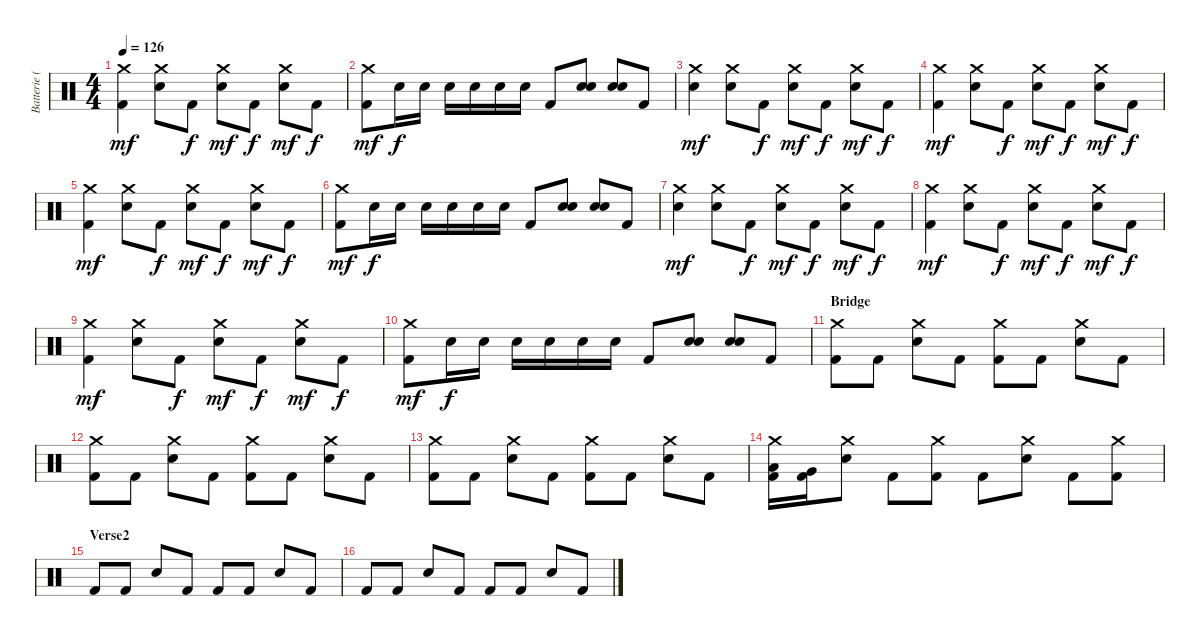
\track ("Batterie (Dom)" "Batterie (") {instrument percussion}
\staff {score}
\articulation defaults
\ts (4 4)
\tempo 126
\clef neutral
\ks c
("Crash medium (hit)" "Kick (hit) 2").4{dy mf} ("Crash medium (hit)" "Electric Snare (hit)").8 "Kick (hit) 2".8{dy f} ("Crash medium (hit)" "Electric Snare (hit)").8{dy mf} "Kick (hit) 2".8{dy f} ("Crash medium (hit)" "Electric Snare (hit)").8{dy mf} "Kick (hit) 2".8{dy f} |
("Crash medium (hit)" "Kick (hit) 2").8{dy mf} "Electric Snare (hit)".16{dy f} "Electric Snare (hit)".16 "Electric Snare (hit)".16 "Electric Snare (hit)".16 "Electric Snare (hit)".16 "Electric Snare (hit)".16 "Kick (hit) 2".8 ("Electric Snare (hit)" "Electric Snare (hit)").8 ("Electric Snare (hit)" "Electric Snare (hit)").8 "Kick (hit) 2".8 |
("Crash medium (hit)" "Electric Snare (hit)").4{dy mf} ("Crash medium (hit)" "Electric Snare (hit)").8 "Kick (hit) 2".8{dy f} ("Crash medium (hit)" "Electric Snare (hit)").8{dy mf} "Kick (hit) 2".8{dy f} ("Crash medium (hit)" "Electric Snare (hit)").8{dy mf} "Kick (hit) 2".8{dy f} |
("Crash medium (hit)" "Kick (hit) 2").4{dy mf} ("Crash medium (hit)" "Electric Snare (hit)").8 "Kick (hit) 2".8{dy f} ("Crash medium (hit)" "Electric Snare (hit)").8{dy mf} "Kick (hit) 2".8{dy f} ("Crash medium (hit)" "Electric Snare (hit)").8{dy mf} "Kick (hit) 2".8{dy f} |
("Crash medium (hit)" "Kick (hit) 2").4{dy mf} ("Crash medium (hit)" "Electric Snare (hit)").8 "Kick (hit) 2".8{dy f} ("Crash medium (hit)" "Electric Snare (hit)").8{dy mf} "Kick (hit) 2".8{dy f} ("Crash medium (hit)" "Electric Snare (hit)").8{dy mf} "Kick (hit) 2".8{dy f} |
("Crash medium (hit)" "Kick (hit) 2").8{dy mf} "Electric Snare (hit)".16{dy f} "Electric Snare (hit)".16 "Electric Snare (hit)".16 "Electric Snare (hit)".16 "Electric Snare (hit)".16 "Electric Snare (hit)".16 "Kick (hit) 2".8 ("Electric Snare (hit)" "Electric Snare (hit)").8 ("Electric Snare (hit)" "Electric Snare (hit)").8 "Kick (hit) 2".8 |
("Crash medium (hit)" "Electric Snare (hit)").4{dy mf} ("Crash medium (hit)" "Electric Snare (hit)").8 "Kick (hit) 2".8{dy f} ("Crash medium (hit)" "Electric Snare (hit)").8{dy mf} "Kick (hit) 2".8{dy f} ("Crash medium (hit)" "Electric Snare (hit)").8{dy mf} "Kick (hit) 2".8{dy f} |
("Crash medium (hit)" "Kick (hit) 2").4{dy mf} ("Crash medium (hit)" "Electric Snare (hit)").8 "Kick (hit) 2".8{dy f} ("Crash medium (hit)" "Electric Snare (hit)").8{dy mf} "Kick (hit) 2".8{dy f} ("Crash medium (hit)" "Electric Snare (hit)").8{dy mf} "Kick (hit) 2".8{dy f} |
("Crash medium (hit)" "Kick (hit) 2").4{dy mf} ("Crash medium (hit)" "Electric Snare (hit)").8 "Kick (hit) 2".8{dy f} ("Crash medium (hit)" "Electric Snare (hit)").8{dy mf} "Kick (hit) 2".8{dy f} ("Crash medium (hit)" "Electric Snare (hit)").8{dy mf} "Kick (hit) 2".8{dy f} |
("Crash medium (hit)" "Kick (hit) 2").8{dy mf} "Electric Snare (hit)".16{dy f} "Electric Snare (hit)".16 "Electric Snare (hit)".16 "Electric Snare (hit)".16 "Electric Snare (hit)".16 "Electric Snare (hit)".16 "Kick (hit) 2".8 ("Electric Snare (hit)" "Electric Snare (hit)").8 ("Electric Snare (hit)" "Electric Snare (hit)").8 "Kick (hit) 2".8 |
\section ("" "Bridge")
("Crash medium (hit)" "Kick (hit) 2").8 "Kick (hit) 2".8 ("Crash medium (hit)" "Electric Snare (hit)").8 "Kick (hit) 2".8 ("Crash medium (hit)" "Kick (hit) 2").8 "Kick (hit) 2".8 ("Crash medium (hit)" "Electric Snare (hit)").8 "Kick (hit) 2".8 |
("Crash medium (hit)" "Kick (hit) 2").8 "Kick (hit) 2".8 ("Crash medium (hit)" "Electric Snare (hit)").8 "Kick (hit) 2".8 ("Crash medium (hit)" "Kick (hit) 2").8 "Kick (hit) 2".8 ("Crash medium (hit)" "Electric Snare (hit)").8 "Kick (hit) 2".8 |
("Crash medium (hit)" "Kick (hit) 2").8 "Kick (hit) 2".8 ("Crash medium (hit)" "Electric Snare (hit)").8 "Kick (hit) 2".8 ("Crash medium (hit)" "Kick (hit) 2").8 "Kick (hit) 2".8 ("Crash medium (hit)" "Electric Snare (hit)").8 "Kick (hit) 2".8 |
("Crash medium (hit)" "Low Floor Tom (hit)" "Kick (hit) 2").16 ("Very Low Tom (hit)" "Kick (hit) 2").16 ("Crash medium (hit)" "Electric Snare (hit)").8 "Kick (hit) 2".8 ("Crash medium (hit)" "Kick (hit) 2").8 "Kick (hit) 2".8 ("Crash medium (hit)" "Electric Snare (hit)").8 "Kick (hit) 2".8 ("Crash medium (hit)" "Kick (hit) 2").8 |
\section ("" "Verse2")
"Kick (hit) 2".8 "Kick (hit) 2".8 "Electric Snare (hit)".8 "Kick (hit) 2".8 "Kick (hit) 2".8 "Kick (hit) 2".8 "Electric Snare (hit)".8 "Kick (hit) 2".8 |
"Kick (hit) 2".8 "Kick (hit) 2".8 "Electric Snare (hit)".8 "Kick (hit) 2".8 "Kick (hit) 2".8 "Kick (hit) 2".8 "Electric Snare (hit)".8 "Kick (hit) 2".8
